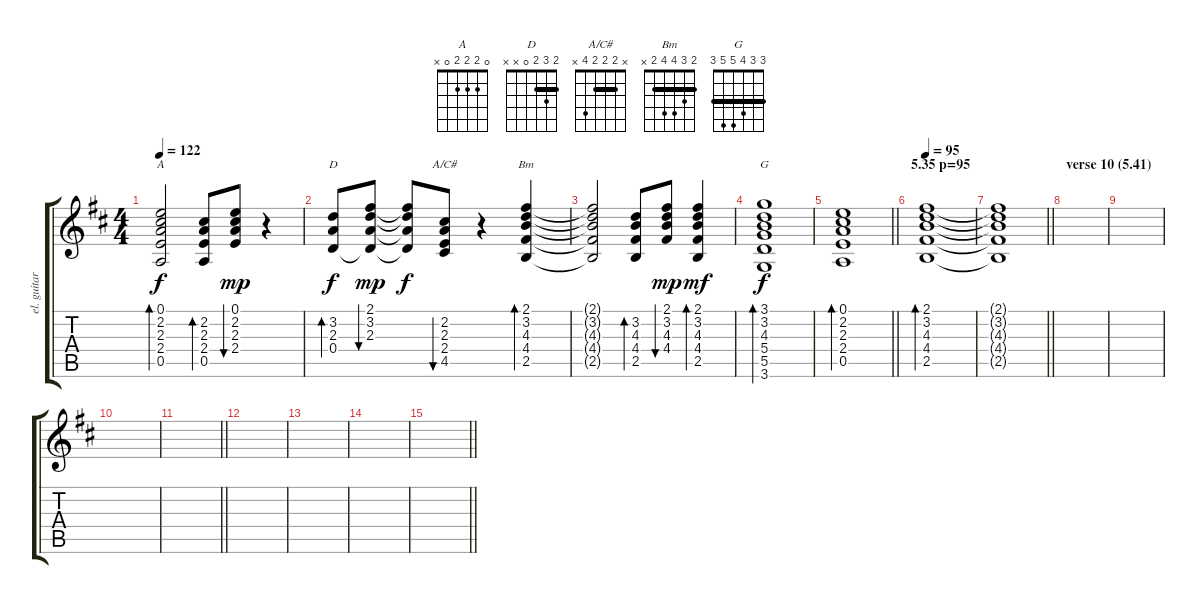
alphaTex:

\track ("el. guitar 1" "el. guitar") {instrument overdrivenguitar}
\staff {score tabs}
\tuning (E4 B3 G3 D3 A2 E2) {hide}
\chord ("A" 0 2 2 2 0 x)
\chord ("D" 2 3 2 0 x x) {barre 2}
\chord ("A/C#" x 2 2 2 4 x) {barre 2}
\chord ("Bm" 2 3 4 4 2 x) {barre 2}
\chord ("G" 3 3 4 5 5 3) {barre 3}
\ts (4 4)
\tempo 122
\clef g2
\ks d
(0.1 2.2 2.3 2.4 0.5).2{bd 30 ch "A" dy f} (2.2 2.3 2.4 0.5).8{bd 30} (0.1 2.2 2.3 2.4).8{bu 30 dy mp} r.4 |
(3.2 2.3 0.4).8{bd 30 ch "D" dy f} (2.1 3.2 2.3 0.4{t}).8{bu 30 dy mp} (2.1{t} 3.2{t} 2.3{t} 0.4{t}).8{dy f} (2.2 2.3 2.4 4.5).8{bu 30 ch "A/C#"} r.4 (2.1 3.2 4.3 4.4 2.5).4{bd 30 ch "Bm"} |
(2.1{t} 3.2{t} 4.3{t} 4.4{t} 2.5{t}).2 (3.2 4.3 4.4 2.5).8{bd 30} (2.1 3.2 4.3 4.4).8{bu 30 dy mp} (2.1 3.2 4.3 4.4 2.5).4{bd 30 dy mf} |
(3.1 3.2 4.3 5.4 5.5 3.6).1{bd 30 ch "G" dy f} |
\barLineRight lightlight
(0.1 2.2 2.3 2.4 0.5).1{bd 30} |
\section ("" "5.35 p=95")
\tempo 95
(2.1 3.2 4.3 4.4 2.5).1{bd 30} |
\barLineRight lightlight
(2.1{t} 3.2{t} 4.3{t} 4.4{t} 2.5{t}).1 |
\section ("" "verse 10 (5.41)")
|
|
|
\barLineRight lightlight
|
|
|
|
\barLineRight lightlight
